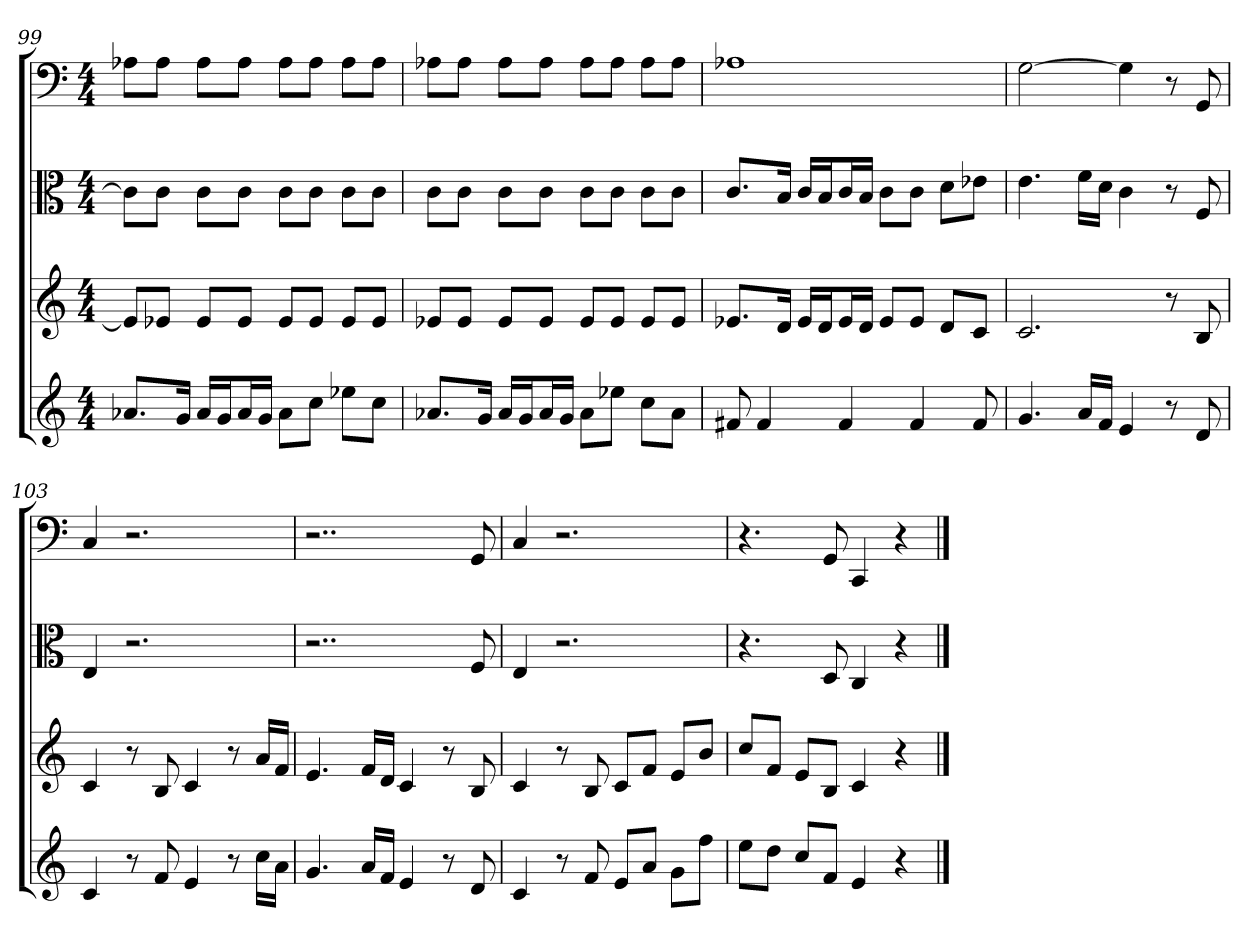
**kern	**kern	**kern	**kern
*part4	*part3	*part2	*part1
*staff4	*staff3	*staff2	*staff1
*	*	*clefC3	*clefF4
*k[]	*k[]	*k[]	*k[]
*C:	*C:	*C:	*C:
*M4/4	*M4/4	*M4/4	*M4/4
=99	=99	=99	=99
8.a-XL	8e-L]	8c\L]	8A-X\L
.	8e-XJ	8c\J	8A-\J
16gJk	.	.	.
16a-LL	8e-L	8c\L	8A-\L
16gJ	.	.	.
16a-L	8e-J	8c\J	8A-\J
16gJJ	.	.	.
8a-L	8e-L	8c\L	8A-\L
8ccJ	8e-J	8c\J	8A-\J
8ee-XL	8e-L	8c\L	8A-\L
8ccJ	8e-J	8c\J	8A-\J
=100	=100	=100	=100
8.a-XL	8e-XL	8c\L	8A-X\L
.	8e-J	8c\J	8A-\J
16gJk	.	.	.
16a-LL	8e-L	8c\L	8A-\L
16gJ	.	.	.
16a-L	8e-J	8c\J	8A-\J
16gJJ	.	.	.
8a-L	8e-L	8c\L	8A-\L
8ee-XJ	8e-J	8c\J	8A-\J
8ccL	8e-L	8c\L	8A-\L
8a-J	8e-J	8c\J	8A-\J
=101	=101	=101	=101
8f#X	8.e-XL	8.c/L	1A-X
4f#	.	.	.
.	16dJk	16B/Jk	.
.	16e-LL	16c/LL	.
.	16dJ	16B/J	.
4f#	16e-L	16c/L	.
.	16dJJ	16B/JJ	.
.	8e-L	8c\L	.
4f#	8e-J	8c\J	.
.	8dL	8d\L	.
8f#	8cJ	8e-X\J	.
=102	=102	=102	=102
4.g	2.c	4.e	[2G
16aLL	.	16f\LL	.
16fJJ	.	16d\JJ	.
4e	.	4c	4G]
8r	8r	8r	8r
8d	8B	8F	8GG
=103	=103	=103	=103
4c	4c	4E	4C
8r	8r	2.r	2.r
8f	8B	.	.
4e	4c	.	.
8r	8r	.	.
16ccLL	16aLL	.	.
16aJJ	16fJJ	.	.
=104	=104	=104	=104
4.g	4.e	2..r	2..r
16aLL	16fLL	.	.
16fJJ	16dJJ	.	.
4e	4c	.	.
8r	8r	.	.
8d	8B	8F	8GG
=105	=105	=105	=105
4c	4c	4E	4C
8r	8r	2.r	2.r
8f	8B	.	.
8eL	8cL	.	.
8aJ	8fJ	.	.
8gL	8eL	.	.
8ffJ	8bJ	.	.
=106	=106	=106	=106
8eeL	8ccL	4.r	4.r
8ddJ	8fJ	.	.
8ccL	8eL	.	.
8fJ	8BJ	8D	8GG
4e	4c	4C	4CC
4r	4r	4r	4r
==	==	==	==
*-	*-	*-	*-
